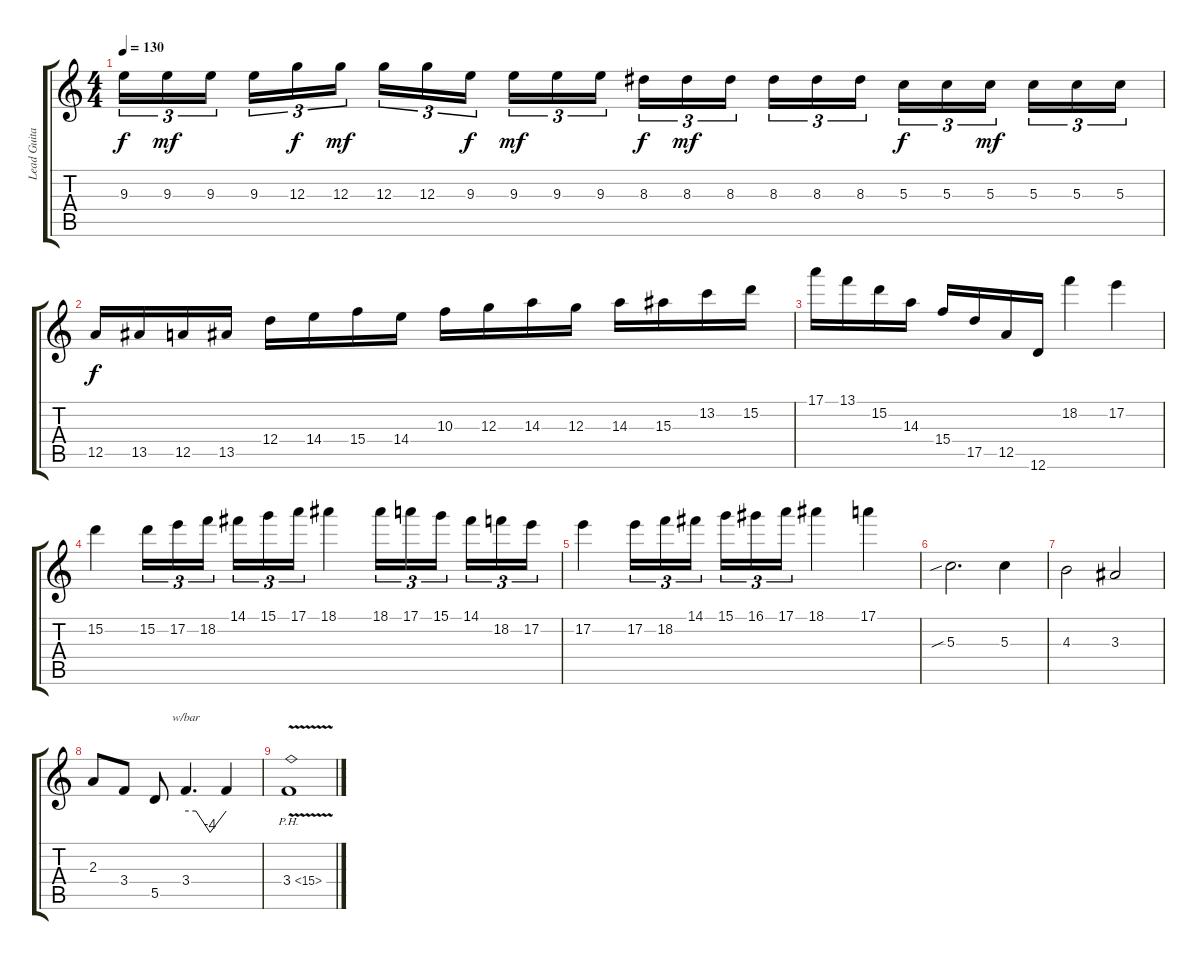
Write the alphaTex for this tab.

\track ("Lead Guitar 2" "Lead Guita") {instrument distortionguitar}
\staff {score tabs}
\tuning (E4 B3 G3 D3 A2 D2) {hide}
\ts (4 4)
\tempo 130
\clef g2
\ks c
9.3.16{tu (3 2) dy f} 9.3.16{tu (3 2) dy mf} 9.3.16{tu (3 2) beam splitsecondary} 9.3.16{tu (3 2)} 12.3.16{tu (3 2) dy f} 12.3.16{tu (3 2) dy mf} 12.3.16{tu (3 2)} 12.3.16{tu (3 2)} 9.3.16{tu (3 2) dy f beam splitsecondary} 9.3.16{tu (3 2) dy mf} 9.3.16{tu (3 2)} 9.3.16{tu (3 2)} 8.3.16{tu (3 2) dy f} 8.3.16{tu (3 2) dy mf} 8.3.16{tu (3 2) beam splitsecondary} 8.3.16{tu (3 2)} 8.3.16{tu (3 2)} 8.3.16{tu (3 2)} 5.3.16{tu (3 2) dy f} 5.3.16{tu (3 2)} 5.3.16{tu (3 2) dy mf beam splitsecondary} 5.3.16{tu (3 2)} 5.3.16{tu (3 2)} 5.3.16{tu (3 2)} |
12.5.16{dy f} 13.5.16 12.5.16 13.5.16 12.4.16 14.4.16 15.4.16 14.4.16 10.3.16 12.3.16 14.3.16 12.3.16 14.3.16 15.3.16 13.2.16 15.2.16 |
17.1.16 13.1.16 15.2.16 14.3.16 15.4.16 17.5.16 12.5.16 12.6.16 18.2.4 17.2.4 |
15.2.4 15.2.16{tu (3 2)} 17.2.16{tu (3 2)} 18.2.16{tu (3 2) beam splitsecondary} 14.1.16{tu (3 2)} 15.1.16{tu (3 2)} 17.1.16{tu (3 2)} 18.1.4 18.1.16{tu (3 2)} 17.1.16{tu (3 2)} 15.1.16{tu (3 2) beam splitsecondary} 14.1.16{tu (3 2)} 18.2.16{tu (3 2)} 17.2.16{tu (3 2)} |
17.2.4 17.2.16{tu (3 2)} 18.2.16{tu (3 2)} 14.1.16{tu (3 2) beam splitsecondary} 15.1.16{tu (3 2)} 16.1.16{tu (3 2)} 17.1.16{tu (3 2)} 18.1.4 17.1.4 |
5.3{sib}.2{d} 5.3.4 |
4.3.2 3.3.2 |
2.3.8 3.4.8 5.5.8 3.4.4{d tbe (custom default 0 0 15 0 36 -16 60 0)} 3.4{t}.4 |
3.4{ph 12 v}.1
